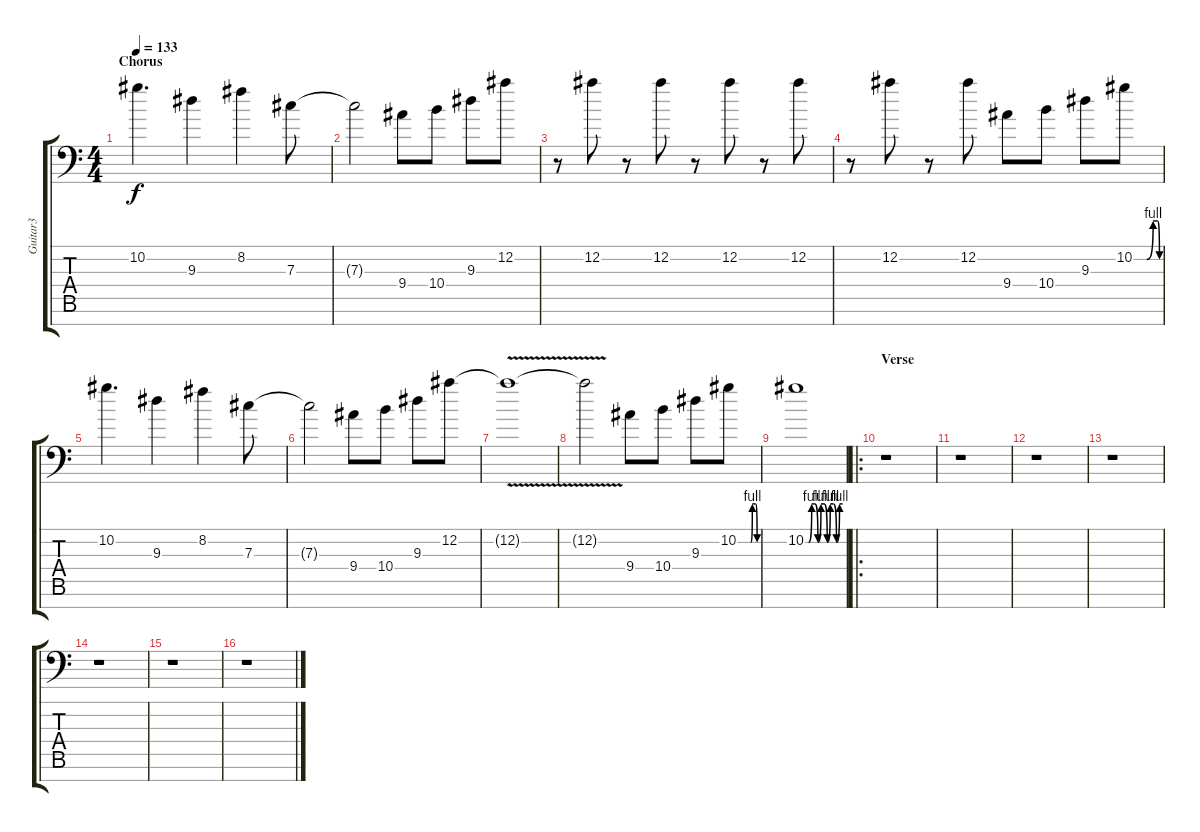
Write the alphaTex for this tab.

\track ("Guitar3" "Guitar3") {instrument overdrivenguitar}
\staff {score tabs}
\tuning (Eb4 Bb3 Gb3 Db3 Ab2 Eb2 Ab1) {hide}
\ts (4 4)
\section ("" "Chorus")
\tempo 133
\clef f4
\ks c
10.2.4{d dy f} 9.3.4 8.2.4 7.3.8 |
7.3{t}.2 9.4.8 10.4.8 9.3.8 12.2.8 |
r.8 12.2.8 r.8 12.2.8 r.8 12.2.8 r.8 12.2.8 |
r.8 12.2.8 r.8 12.2.8 9.4.8 10.4.8 9.3.8 10.2{be (custom 0 0 30 0 45 4 55 4 60 0)}.8 |
10.2.4{d} 9.3.4 8.2.4 7.3.8 |
7.3{t}.2 9.4.8 10.4.8 9.3.8 12.2.8 |
12.2{v t}.1 |
12.2{v t}.2 9.4.8 10.4.8 9.3.8 10.2{be (custom 0 0 30 0 40 0 45 4 55 4 60 0)}.8 |
10.2{be (custom 0 0 5 0 10 4 15 4 20 0 25 4 30 4 35 0 40 4 45 4 50 0 55 4 60 4)}.1 |
\ro
\section ("" "Verse")
r.1 |
r.1 |
r.1 |
r.1 |
r.1 |
r.1 |
r.1
